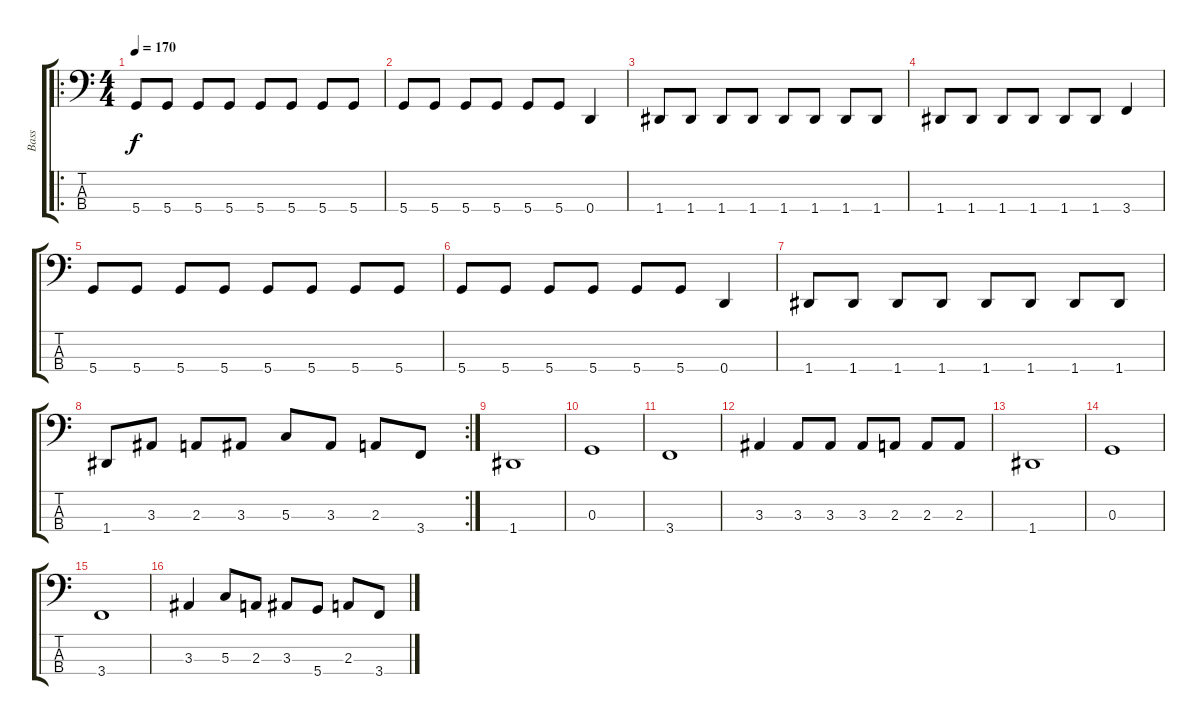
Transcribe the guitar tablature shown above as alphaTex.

\track ("Bass" "Bass") {instrument electricbasspick}
\staff {score tabs}
\tuning (F2 C2 G1 D1) {hide}
\ro
\ts (4 4)
\tempo 170
\clef f4
\ks c
5.4.8{dy f} 5.4.8 5.4.8 5.4.8 5.4.8 5.4.8 5.4.8 5.4.8 |
5.4.8 5.4.8 5.4.8 5.4.8 5.4.8 5.4.8 0.4.4 |
1.4.8 1.4.8 1.4.8 1.4.8 1.4.8 1.4.8 1.4.8 1.4.8 |
1.4.8 1.4.8 1.4.8 1.4.8 1.4.8 1.4.8 3.4.4 |
5.4.8 5.4.8 5.4.8 5.4.8 5.4.8 5.4.8 5.4.8 5.4.8 |
5.4.8 5.4.8 5.4.8 5.4.8 5.4.8 5.4.8 0.4.4 |
1.4.8 1.4.8 1.4.8 1.4.8 1.4.8 1.4.8 1.4.8 1.4.8 |
\rc 2
1.4.8 3.3.8 2.3.8 3.3.8 5.3.8 3.3.8 2.3.8 3.4.8 |
1.4.1 |
0.3.1 |
3.4.1 |
3.3.4 3.3.8 3.3.8 3.3.8 2.3.8 2.3.8 2.3.8 |
1.4.1 |
0.3.1 |
3.4.1 |
3.3.4 5.3.8 2.3.8 3.3.8 5.4.8 2.3.8 3.4.8
